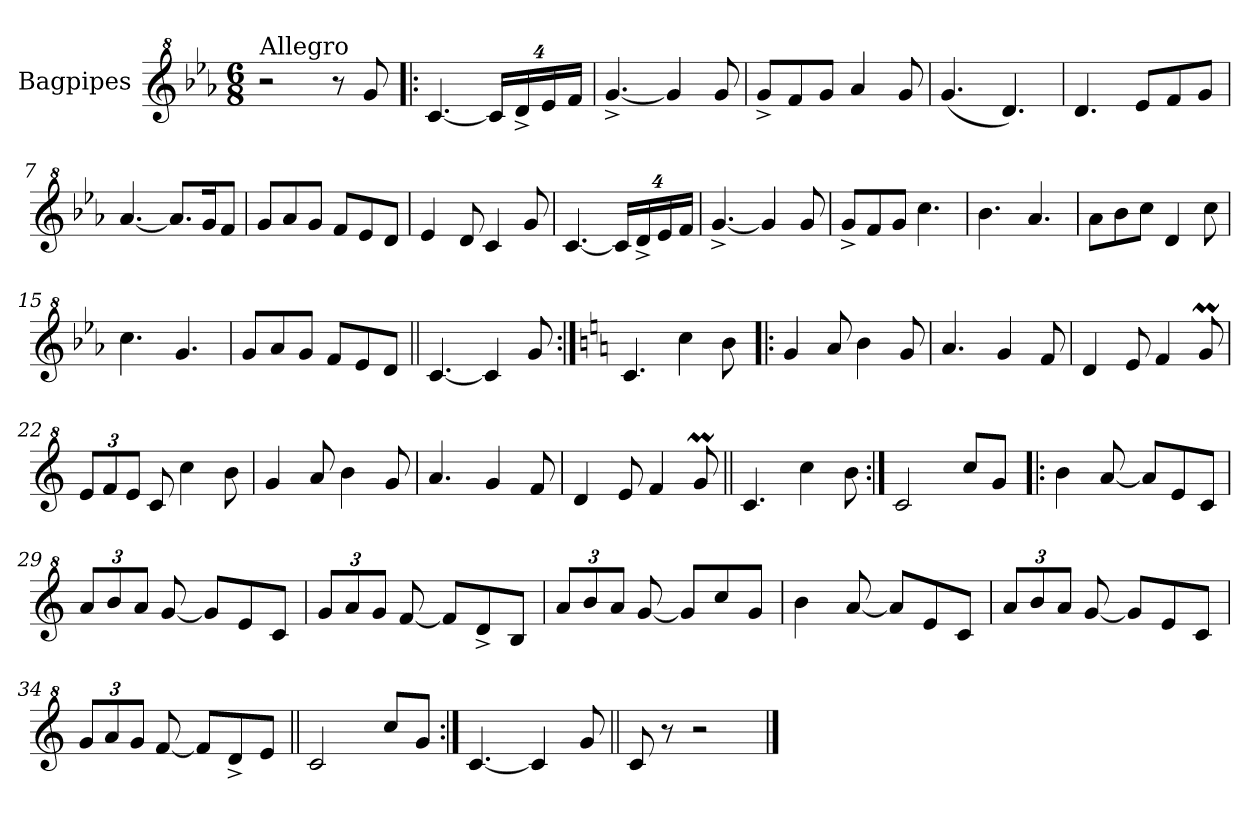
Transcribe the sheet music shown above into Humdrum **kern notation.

**kern
*part1
*staff1
*I"Bagpipes
*I'Bag
*clefG^2
*k[b-e-a-]
*E-:
*M6/8
=1
!LO:TX:a:t=Allegro
2r
8r
8gg/
=2!|:
[4.cc/
*Xbrackettup
32%3cc/L]
32%3dd^/
32%3ee-/
32%3ff/J
=3
[4.gg^/
4gg/]
8gg/
=4
8gg^/L
8ff/
8gg/J
4aa-/
8gg/
=5
(4.gg/
4.dd/)
=6
4.dd/
8ee-/L
8ff/
8gg/J
=7
[4.aa-/
8.aa-/L]
16gg/K
8ff/J
=8
8gg/L
8aa-/
8gg/J
8ff/L
8ee-/
8dd/J
!!LO:LB:g=z
=9
4ee-/
8dd/
4cc/
8gg/
=10
[4.cc/
32%3cc/L]
32%3dd^/
32%3ee-/
32%3ff/J
=11
[4.gg^/
4gg/]
8gg/
=12
8gg^/L
8ff/
8gg/J
4.ccc\
=13
4.bb-\
4.aa-/
=14
8aa-\L
8bb-\
8ccc\J
4dd/
8ccc\
=15
4.ccc\
4.gg/
=16
8gg/L
8aa-/
8gg/J
8ff/L
8ee-/
8dd/J
=17||
[4.cc/
4cc/]
8gg/
!!LO:LB:g=z
=18:|!
*k[]
*C:
4.cc/
4ccc\
8bb\
=19!|:
4gg/
8aa/
4bb\
8gg/
=20
4.aa/
4gg/
8ff/
=21
4dd/
8ee/
4ff/
8ggM/
=22
12ee/L
12ff/
12ee/J
8cc/
4ccc\
8bb\
=23
4gg/
8aa/
4bb\
8gg/
=24
4.aa/
4gg/
8ff/
=25
4dd/
8ee/
4ff/
8ggM/
!!LO:LB:g=z
=26||
4.cc/
4ccc\
8bb\
=27:|!
2cc/
8ccc/L
8gg/J
=28!|:
4bb\
[8aa/
8aa/L]
8ee/
8cc/J
=29
12aa/L
12bb/
12aa/J
[8gg/
8gg/L]
8ee/
8cc/J
=30
12gg/L
12aa/
12gg/J
[8ff/
8ff/L]
8dd^/
8b/J
=31
12aa/L
12bb/
12aa/J
[8gg/
8gg/L]
8ccc/
8gg/J
=32
4bb\
[8aa/
8aa/L]
8ee/
8cc/J
!!LO:LB:g=z
=33
12aa/L
12bb/
12aa/J
[8gg/
8gg/L]
8ee/
8cc/J
=34
12gg/L
12aa/
12gg/J
[8ff/
8ff/L]
8dd^/
8ee/J
=35||
2cc/
8ccc/L
8gg/J
=36:|!
[4.cc/
4cc/]
8gg/
=37||
8cc/
8r
2r
==
*-
